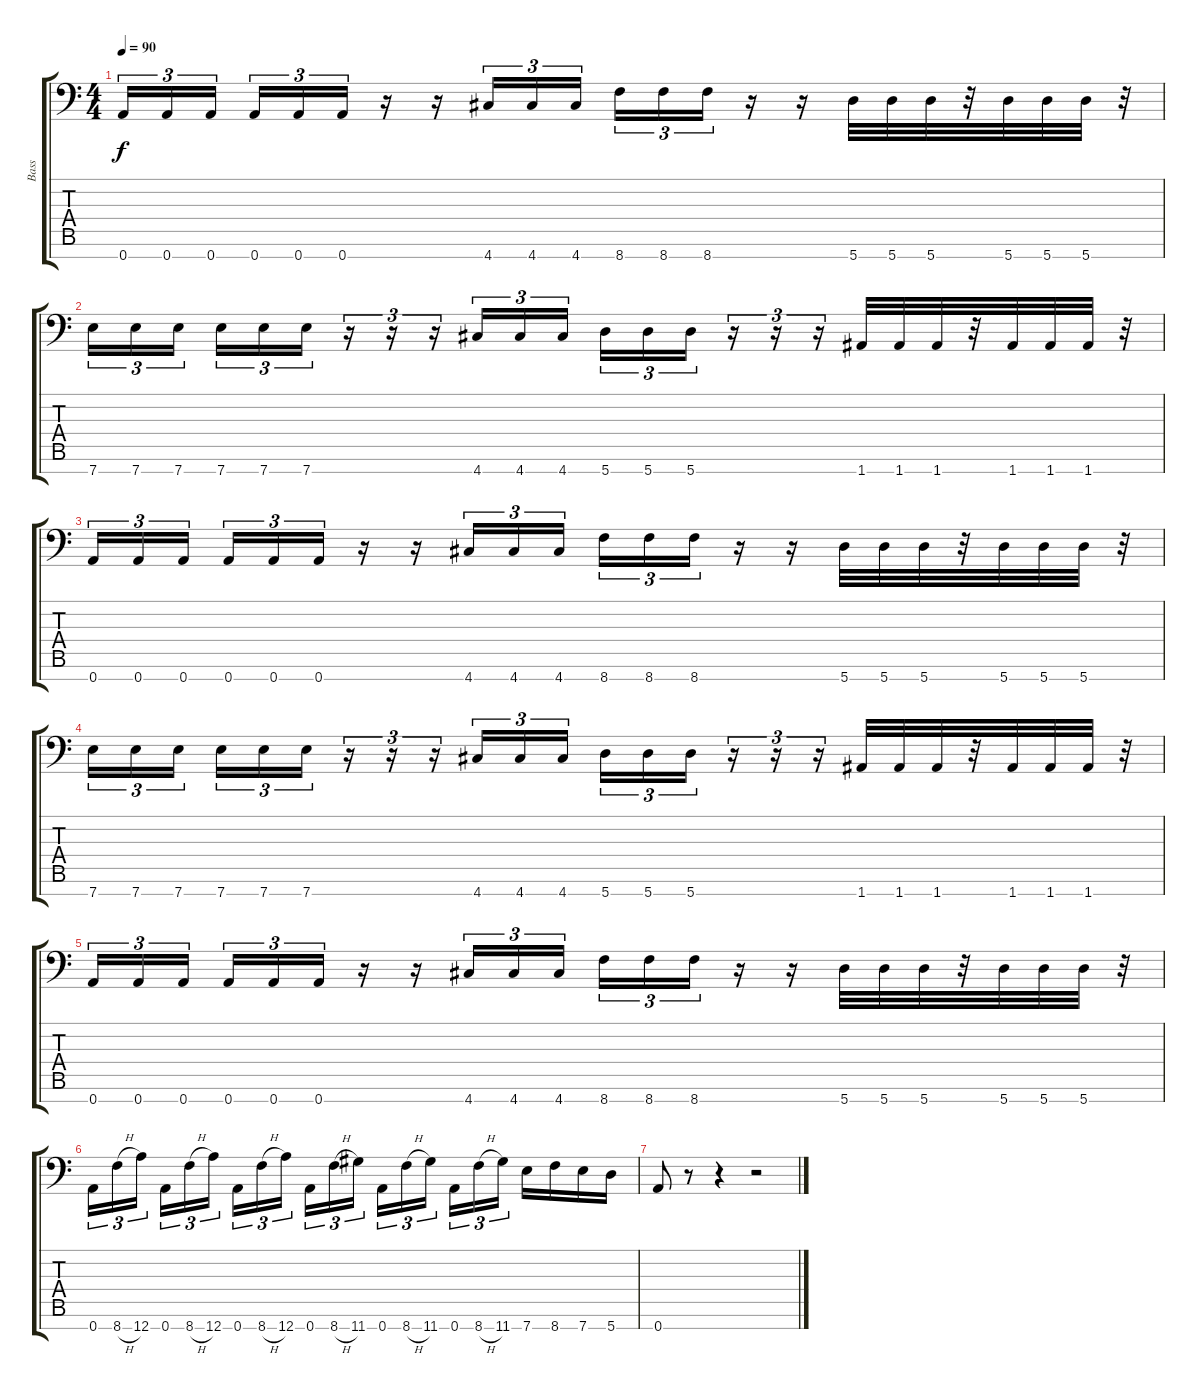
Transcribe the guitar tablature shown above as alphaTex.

\track ("Bass" "Bass") {instrument electricbasspick}
\staff {score tabs}
\tuning (E4 B3 G3 D3 A2 E2 A1) {hide}
\ts (4 4)
\tempo 90
\clef f4
\ks c
0.7.16{tu (3 2) dy f} 0.7.16{tu (3 2)} 0.7.16{tu (3 2) beam splitsecondary} 0.7.16{tu (3 2)} 0.7.16{tu (3 2)} 0.7.16{tu (3 2)} r.16 r.16 4.7.16{tu (3 2)} 4.7.16{tu (3 2)} 4.7.16{tu (3 2)} 8.7.16{tu (3 2)} 8.7.16{tu (3 2)} 8.7.16{tu (3 2)} r.16 r.16 5.7.32 5.7.32 5.7.32 r.32 5.7.32 5.7.32 5.7.32 r.32 |
7.7.16{tu (3 2)} 7.7.16{tu (3 2)} 7.7.16{tu (3 2) beam splitsecondary} 7.7.16{tu (3 2)} 7.7.16{tu (3 2)} 7.7.16{tu (3 2)} r.16{tu (3 2)} r.16{tu (3 2)} r.16{tu (3 2)} 4.7.16{tu (3 2)} 4.7.16{tu (3 2)} 4.7.16{tu (3 2)} 5.7.16{tu (3 2)} 5.7.16{tu (3 2)} 5.7.16{tu (3 2)} r.16{tu (3 2)} r.16{tu (3 2)} r.16{tu (3 2)} 1.7.32 1.7.32 1.7.32 r.32 1.7.32 1.7.32 1.7.32 r.32 |
0.7.16{tu (3 2)} 0.7.16{tu (3 2)} 0.7.16{tu (3 2) beam splitsecondary} 0.7.16{tu (3 2)} 0.7.16{tu (3 2)} 0.7.16{tu (3 2)} r.16 r.16 4.7.16{tu (3 2)} 4.7.16{tu (3 2)} 4.7.16{tu (3 2)} 8.7.16{tu (3 2)} 8.7.16{tu (3 2)} 8.7.16{tu (3 2)} r.16 r.16 5.7.32 5.7.32 5.7.32 r.32 5.7.32 5.7.32 5.7.32 r.32 |
7.7.16{tu (3 2)} 7.7.16{tu (3 2)} 7.7.16{tu (3 2) beam splitsecondary} 7.7.16{tu (3 2)} 7.7.16{tu (3 2)} 7.7.16{tu (3 2)} r.16{tu (3 2)} r.16{tu (3 2)} r.16{tu (3 2)} 4.7.16{tu (3 2)} 4.7.16{tu (3 2)} 4.7.16{tu (3 2)} 5.7.16{tu (3 2)} 5.7.16{tu (3 2)} 5.7.16{tu (3 2)} r.16{tu (3 2)} r.16{tu (3 2)} r.16{tu (3 2)} 1.7.32 1.7.32 1.7.32 r.32 1.7.32 1.7.32 1.7.32 r.32 |
0.7.16{tu (3 2)} 0.7.16{tu (3 2)} 0.7.16{tu (3 2) beam splitsecondary} 0.7.16{tu (3 2)} 0.7.16{tu (3 2)} 0.7.16{tu (3 2)} r.16 r.16 4.7.16{tu (3 2)} 4.7.16{tu (3 2)} 4.7.16{tu (3 2)} 8.7.16{tu (3 2)} 8.7.16{tu (3 2)} 8.7.16{tu (3 2)} r.16 r.16 5.7.32 5.7.32 5.7.32 r.32 5.7.32 5.7.32 5.7.32 r.32 |
0.7.16{tu (3 2)} 8.7{h}.16{tu (3 2)} 12.7.16{tu (3 2) beam splitsecondary} 0.7.16{tu (3 2)} 8.7{h}.16{tu (3 2)} 12.7.16{tu (3 2)} 0.7.16{tu (3 2)} 8.7{h}.16{tu (3 2)} 12.7.16{tu (3 2) beam splitsecondary} 0.7.16{tu (3 2)} 8.7{h}.16{tu (3 2)} 11.7.16{tu (3 2)} 0.7.16{tu (3 2)} 8.7{h}.16{tu (3 2)} 11.7.16{tu (3 2) beam splitsecondary} 0.7.16{tu (3 2)} 8.7{h}.16{tu (3 2)} 11.7.16{tu (3 2)} 7.7.16 8.7.16 7.7.16 5.7.16 |
0.7.8 r.8 r.4 r.2
